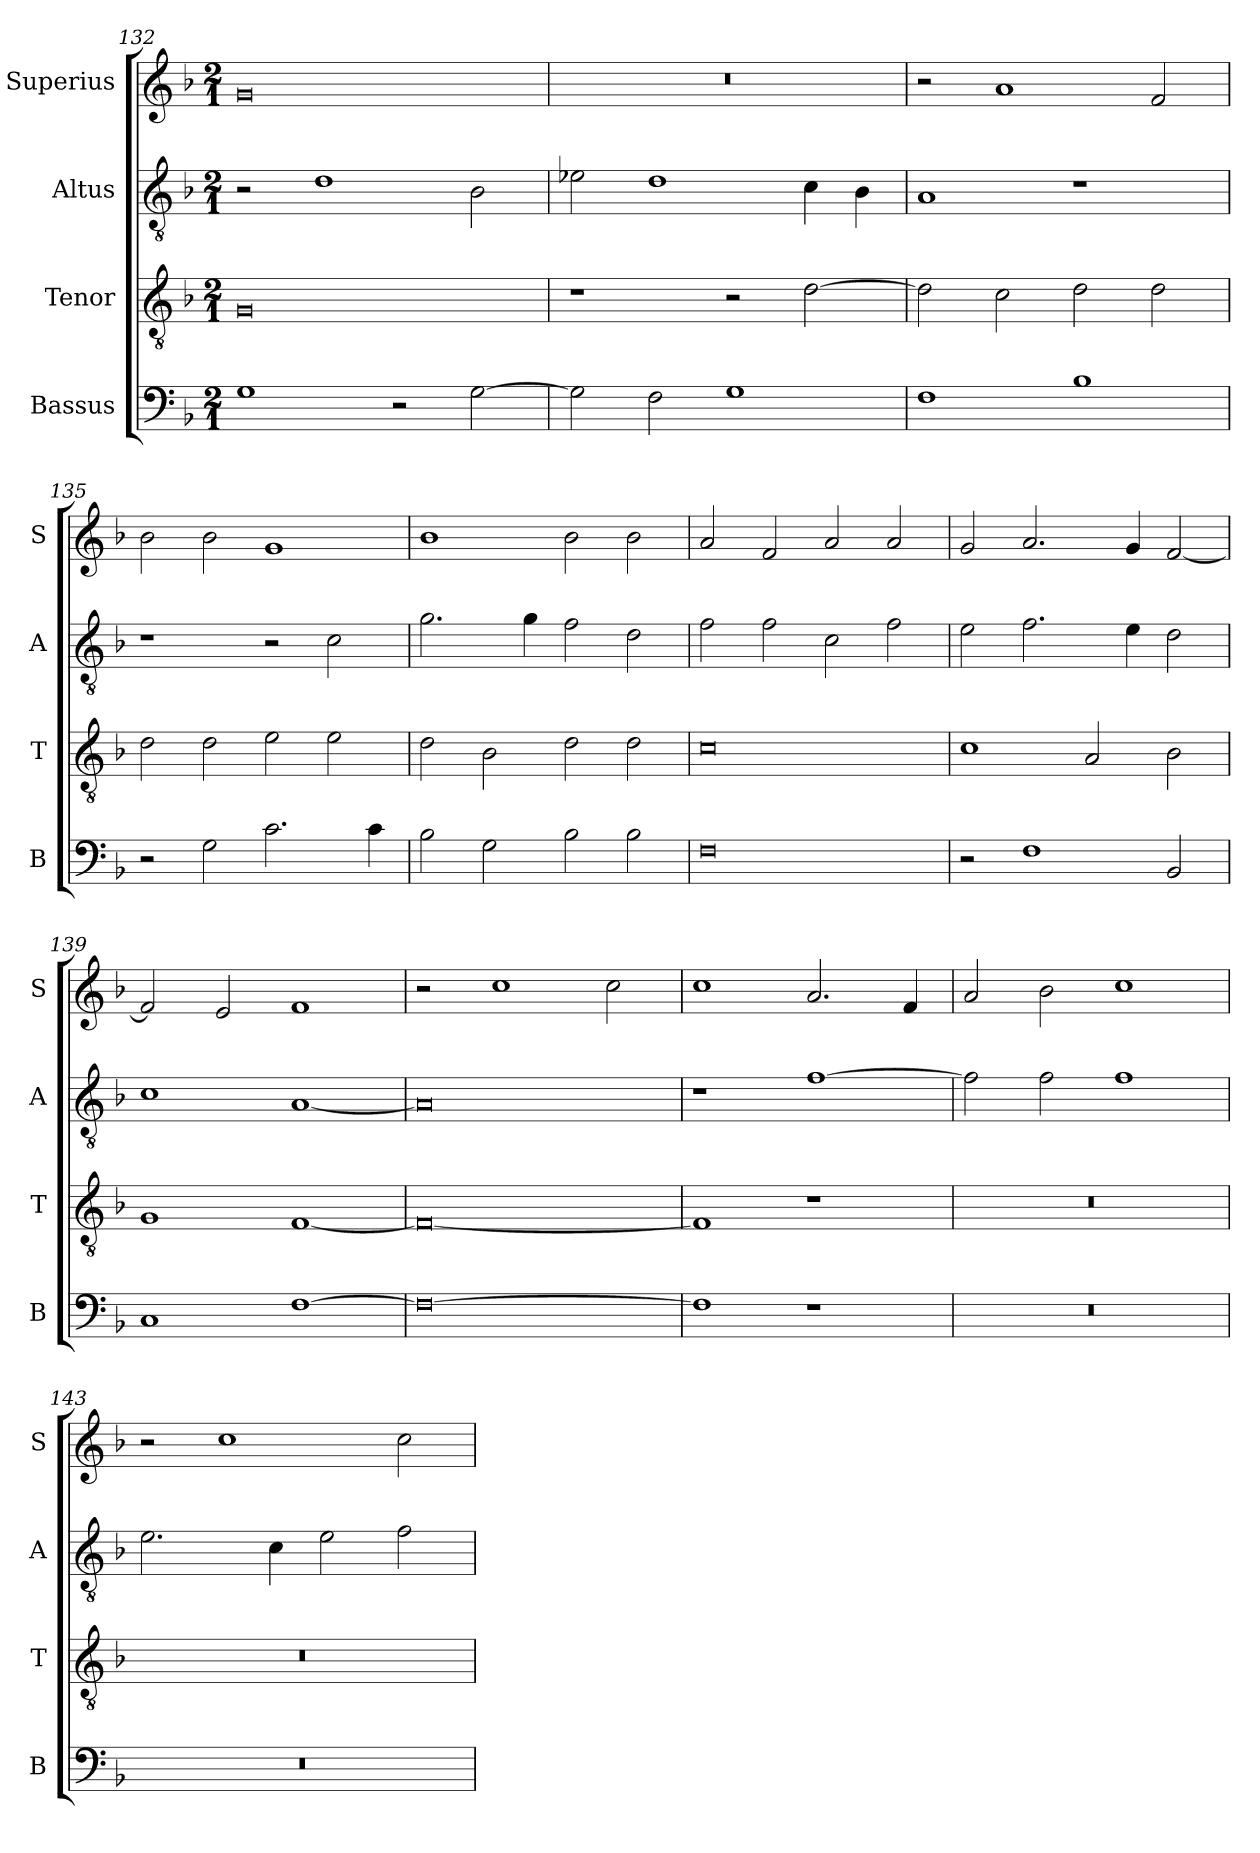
**kern	**kern	**kern	**kern
*part4	*part3	*part2	*part1
*staff4	*staff3	*staff2	*staff1
*I"Bassus	*I"Tenor	*I"Altus	*I"Superius
*I'B	*I'T	*I'A	*I'S
*clefF4	*clefGv2	*clefGv2	*clefG2
*k[b-]	*k[b-]	*k[b-]	*k[b-]
*F:	*F:	*F:	*F:
*M2/1	*M2/1	*M2/1	*M2/1
=132	=132	=132	=132
1G	0G	2r	0g
.	.	1d	.
2r	.	.	.
[2G	.	2B-	.
=133	=133	=133	=133
2G]	1r	2e-X	0r
2F	.	1d	.
1G	2r	.	.
.	[2d	4c	.
.	.	4B-	.
=134	=134	=134	=134
1F	2d]	1A	2r
.	2c	.	1a
1B-	2d	1r	.
.	2d	.	2f
=135	=135	=135	=135
2r	2d	1r	2b-
2G	2d	.	2b-
2.c	2e	2r	1g
.	2e	2c	.
4c	.	.	.
=136	=136	=136	=136
2B-	2d	2.g	1b-
2G	2B-	.	.
.	.	4g	.
2B-	2d	2f	2b-
2B-	2d	2d	2b-
=137	=137	=137	=137
0F	0c	2f	2a
.	.	2f	2f
.	.	2c	2a
.	.	2f	2a
=138	=138	=138	=138
2r	1c	2e	2g
1F	.	2.f	2.a
.	2A	.	.
.	.	4e	4g
2BB-	2B-	2d	[2f
=139	=139	=139	=139
1C	1G	1c	2f]
.	.	.	2e
[1F	[1F	[1A	1f
=140	=140	=140	=140
0F_	0F_	0A]	2r
.	.	.	1cc
.	.	.	2cc
=141	=141	=141	=141
1F]	1F]	1r	1cc
1r	1r	[1f	2.a
.	.	.	4f
=142	=142	=142	=142
0r	0r	2f]	2a
.	.	2f	2b-
.	.	1f	1cc
=143	=143	=143	=143
0r	0r	2.e	2r
.	.	.	1cc
.	.	4c	.
.	.	2e	.
.	.	2f	2cc
=	=	=	=
*-	*-	*-	*-
